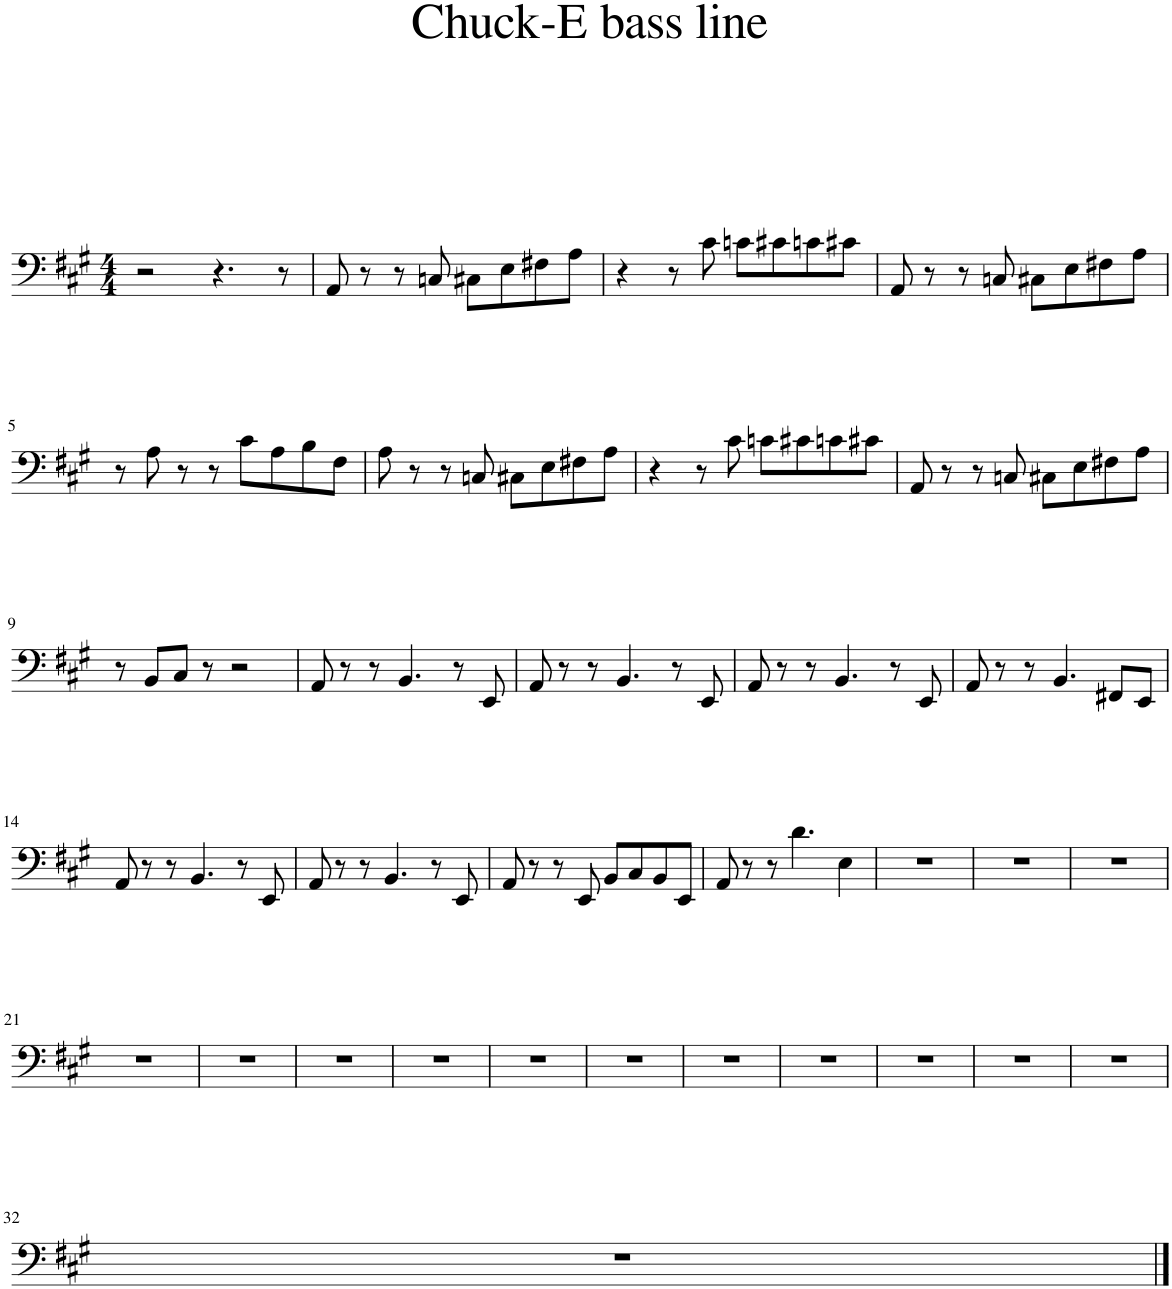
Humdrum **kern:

**kern
*part1
*staff1
*I"Piano
*I'Pno.
*clefF4
*k[f#c#g#]
*M4/4
=1
2r
4.r
8r
=2
8AA/
8r
8r
8Cn/
8C#X\L
8E\
8F#X\
8A\J
=3
4r
8r
8c#\
8cn\L
8c#X\
8cn\
8c#X\J
=4
8AA/
8r
8r
8Cn/
8C#X\L
8E\
8F#X\
8A\J
!!LO:LB:g=z
=5
8r
8A\
8r
8r
8c#\L
8A\
8B\
8F#\J
=6
8A\
8r
8r
8Cn/
8C#X\L
8E\
8F#X\
8A\J
=7
4r
8r
8c#\
8cn\L
8c#X\
8cn\
8c#X\J
=8
8AA/
8r
8r
8Cn/
8C#X\L
8E\
8F#X\
8A\J
!!LO:LB:g=z
=9
8r
8BB/L
8C#/J
8r
2r
=10
8AA/
8r
8r
4.BB/
8r
8EE/
=11
8AA/
8r
8r
4.BB/
8r
8EE/
=12
8AA/
8r
8r
4.BB/
8r
8EE/
=13
8AA/
8r
8r
4.BB/
8FF#X/L
8EE/J
!!LO:LB:g=z
=14
8AA/
8r
8r
4.BB/
8r
8EE/
=15
8AA/
8r
8r
4.BB/
8r
8EE/
=16
8AA/
8r
8r
8EE/
8BB/L
8C#/
8BB/
8EE/J
=17
8AA/
8r
8r
4.d\
4E\
=18
1r
=19
1r
=20
1r
!!LO:LB:g=z
=21
1r
=22
1r
=23
1r
=24
1r
=25
1r
=26
1r
=27
1r
=28
1r
=29
1r
=30
1r
=31
1r
!!LO:LB:g=z
=32
1r
==
*-
